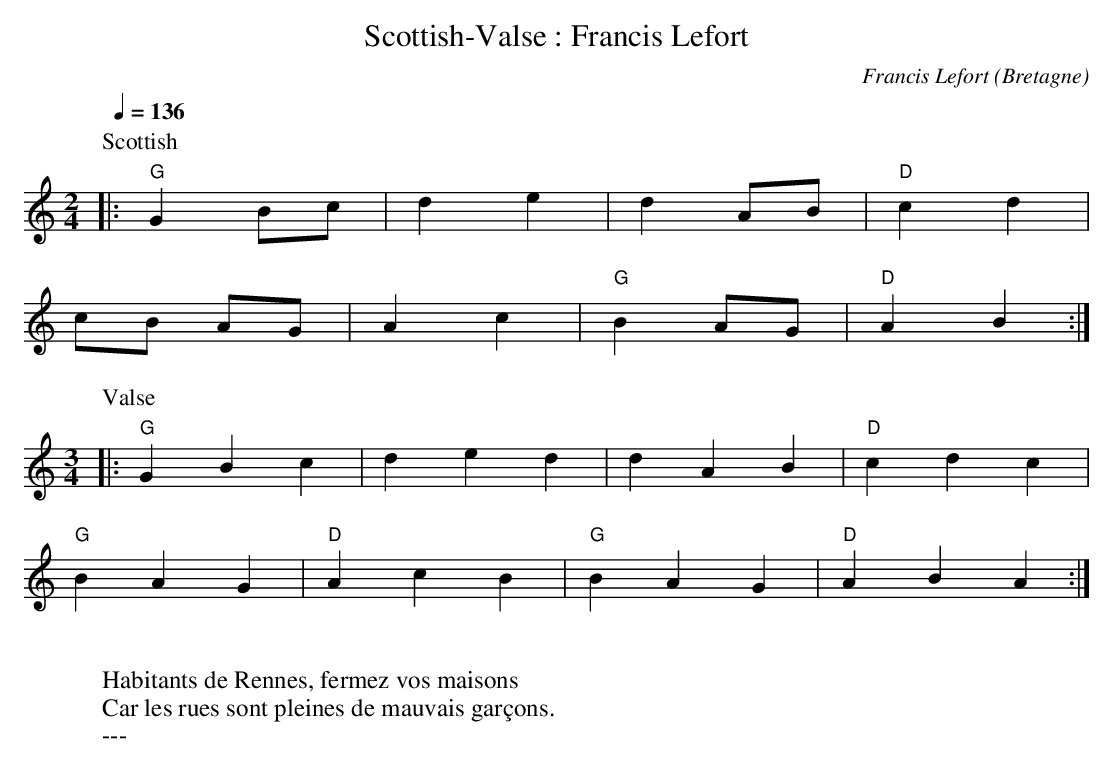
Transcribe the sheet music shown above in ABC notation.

X:1
T:Scottish-Valse : Francis Lefort
C:Francis Lefort
O:Bretagne
M:2/4
L:1/16
Q:1/4=136
K:C
P:Scottish
|: "G"G4 B2c2 | d4 e4 | d4 A2B2 | "D"c4 d4 |
c2B2 A2G2 | A4 c4 | "G"B4 A2G2 | "D"A4 B4 :|
%%vskip 1
P:Valse
M:3/4
L:1/16
K:C
|:"G"G4 B4 c4 | d4 e4 d4 | d4 A4 B4 | "D"c4 d4 c4 |
"G"B4 A4 G4 | "D"A4 c4 B4 | "G"B4 A4 G4 | "D"A4 B4 A4 :|
W:
W:Habitants de Rennes, fermez vos maisons
W:Car les rues sont pleines de mauvais garçons.
W:---
